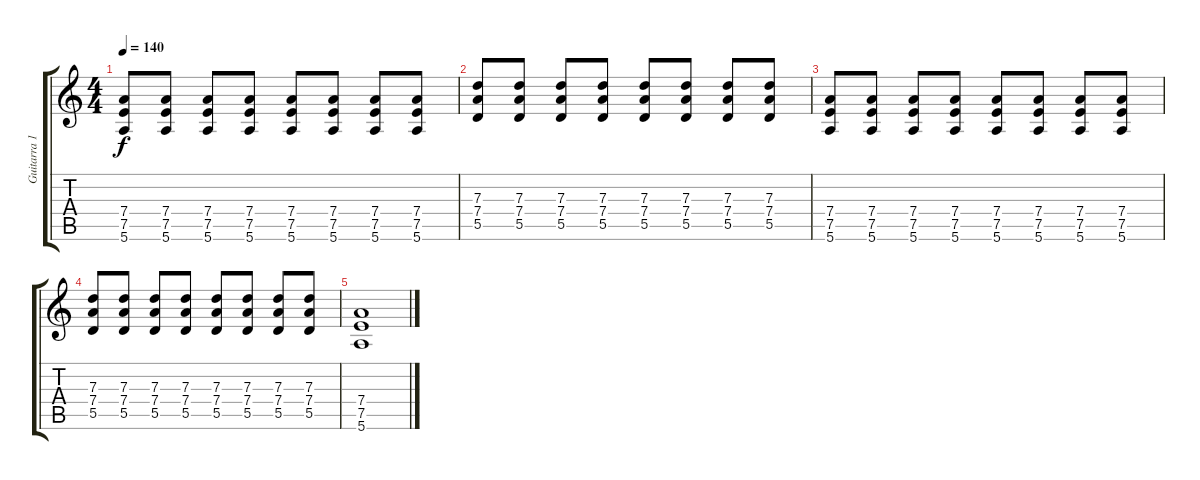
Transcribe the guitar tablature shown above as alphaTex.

\track ("Guitarra 1" "Guitarra 1") {instrument distortionguitar}
\staff {score tabs}
\tuning (E4 B3 G3 D3 A2 E2) {hide}
\ts (4 4)
\tempo 140
\clef g2
\ks c
(7.4 7.5 5.6).8{dy f} (7.4 7.5 5.6).8 (7.4 7.5 5.6).8 (7.4 7.5 5.6).8 (7.4 7.5 5.6).8 (7.4 7.5 5.6).8 (7.4 7.5 5.6).8 (7.4 7.5 5.6).8 |
(7.3 7.4 5.5).8 (7.3 7.4 5.5).8 (7.3 7.4 5.5).8 (7.3 7.4 5.5).8 (7.3 7.4 5.5).8 (7.3 7.4 5.5).8 (7.3 7.4 5.5).8 (7.3 7.4 5.5).8 |
(7.4 7.5 5.6).8 (7.4 7.5 5.6).8 (7.4 7.5 5.6).8 (7.4 7.5 5.6).8 (7.4 7.5 5.6).8 (7.4 7.5 5.6).8 (7.4 7.5 5.6).8 (7.4 7.5 5.6).8 |
(7.3 7.4 5.5).8 (7.3 7.4 5.5).8 (7.3 7.4 5.5).8 (7.3 7.4 5.5).8 (7.3 7.4 5.5).8 (7.3 7.4 5.5).8 (7.3 7.4 5.5).8 (7.3 7.4 5.5).8 |
(7.4 7.5 5.6).1
